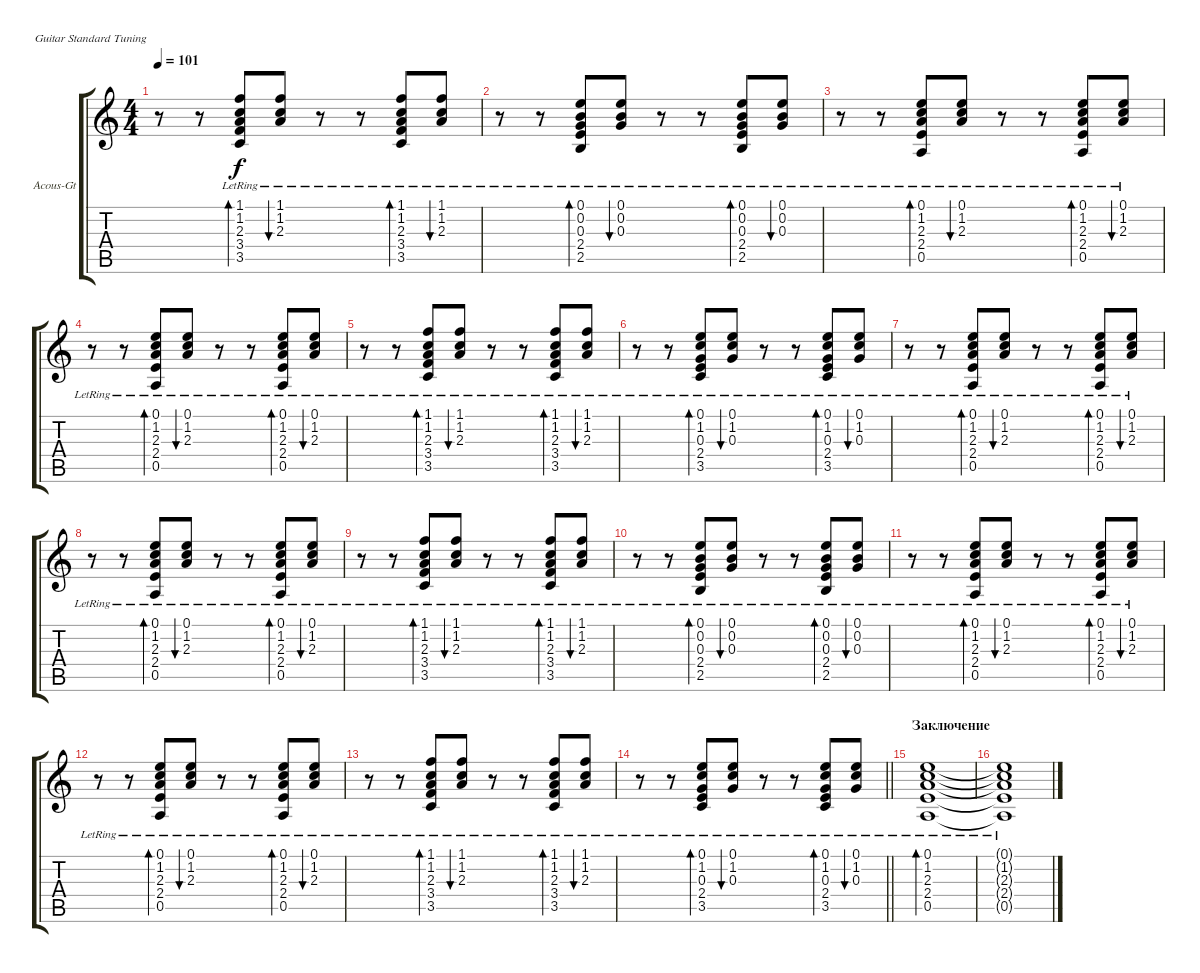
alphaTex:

\bracketExtendMode groupsimilarinstruments
\firstSystemTrackNameOrientation horizontal
\otherSystemsTrackNameOrientation horizontal
\track ("В.Цой (акустика)" "Acous-Gt") {instrument acousticguitarsteel}
\staff {score tabs}
\tuning (E4 B3 G3 D3 A2 E2)
\ts (4 4)
\tempo 101
\clef g2
\ks c
r.8{dy f} r.8 (1.1{lr} 1.2{lr} 2.3{lr} 3.4{lr} 3.5{lr}).8{bd 60} (1.1{lr} 1.2{lr} 2.3{lr}).8{bu 60} r.8 r.8 (1.1{lr} 1.2{lr} 2.3{lr} 3.4{lr} 3.5{lr}).8{bd 60} (1.1{lr} 1.2{lr} 2.3{lr}).8{bu 60} |
r.8 r.8 (0.1{lr} 0.2{lr} 0.3{lr} 2.4{lr} 2.5{lr}).8{bd 60} (0.1{lr} 0.2{lr} 0.3{lr}).8{bu 60} r.8 r.8 (0.1{lr} 0.2{lr} 0.3{lr} 2.4{lr} 2.5{lr}).8{bd 60} (0.1{lr} 0.2{lr} 0.3{lr}).8{bu 60} |
r.8 r.8 (0.1{lr} 1.2{lr} 2.3{lr} 2.4{lr} 0.5{lr}).8{bd 60} (0.1{lr} 1.2{lr} 2.3{lr}).8{bu 60} r.8 r.8 (0.1{lr} 1.2{lr} 2.3{lr} 2.4{lr} 0.5{lr}).8{bd 60} (0.1{lr} 1.2{lr} 2.3{lr}).8{bu 60} |
r.8 r.8 (0.1{lr} 1.2{lr} 2.3{lr} 2.4{lr} 0.5{lr}).8{bd 60} (0.1{lr} 1.2{lr} 2.3{lr}).8{bu 60} r.8 r.8 (0.1{lr} 1.2{lr} 2.3{lr} 2.4{lr} 0.5{lr}).8{bd 60} (0.1{lr} 1.2{lr} 2.3{lr}).8{bu 60} |
r.8 r.8 (1.1{lr} 1.2{lr} 2.3{lr} 3.4{lr} 3.5{lr}).8{bd 60} (1.1{lr} 1.2{lr} 2.3{lr}).8{bu 60} r.8 r.8 (1.1{lr} 1.2{lr} 2.3{lr} 3.4{lr} 3.5{lr}).8{bd 60} (1.1{lr} 1.2{lr} 2.3{lr}).8{bu 60} |
r.8 r.8 (0.1{lr} 1.2{lr} 0.3{lr} 2.4{lr} 3.5{lr}).8{bd 60} (0.1{lr} 1.2{lr} 0.3{lr}).8{bu 60} r.8 r.8 (0.1{lr} 1.2{lr} 0.3{lr} 2.4{lr} 3.5{lr}).8{bd 60} (0.1{lr} 1.2{lr} 0.3{lr}).8{bu 60} |
r.8 r.8 (0.1{lr} 1.2{lr} 2.3{lr} 2.4{lr} 0.5{lr}).8{bd 60} (0.1{lr} 1.2{lr} 2.3{lr}).8{bu 60} r.8 r.8 (0.1{lr} 1.2{lr} 2.3{lr} 2.4{lr} 0.5{lr}).8{bd 60} (0.1{lr} 1.2{lr} 2.3{lr}).8{bu 60} |
r.8 r.8 (0.1{lr} 1.2{lr} 2.3{lr} 2.4{lr} 0.5{lr}).8{bd 60} (0.1{lr} 1.2{lr} 2.3{lr}).8{bu 60} r.8 r.8 (0.1{lr} 1.2{lr} 2.3{lr} 2.4{lr} 0.5{lr}).8{bd 60} (0.1{lr} 1.2{lr} 2.3{lr}).8{bu 60} |
r.8 r.8 (1.1{lr} 1.2{lr} 2.3{lr} 3.4{lr} 3.5{lr}).8{bd 60} (1.1{lr} 1.2{lr} 2.3{lr}).8{bu 60} r.8 r.8 (1.1{lr} 1.2{lr} 2.3{lr} 3.4{lr} 3.5{lr}).8{bd 60} (1.1{lr} 1.2{lr} 2.3{lr}).8{bu 60} |
r.8 r.8 (0.1{lr} 0.2{lr} 0.3{lr} 2.4{lr} 2.5{lr}).8{bd 60} (0.1{lr} 0.2{lr} 0.3{lr}).8{bu 60} r.8 r.8 (0.1{lr} 0.2{lr} 0.3{lr} 2.4{lr} 2.5{lr}).8{bd 60} (0.1{lr} 0.2{lr} 0.3{lr}).8{bu 60} |
r.8 r.8 (0.1{lr} 1.2{lr} 2.3{lr} 2.4{lr} 0.5{lr}).8{bd 60} (0.1{lr} 1.2{lr} 2.3{lr}).8{bu 60} r.8 r.8 (0.1{lr} 1.2{lr} 2.3{lr} 2.4{lr} 0.5{lr}).8{bd 60} (0.1{lr} 1.2{lr} 2.3{lr}).8{bu 60} |
r.8 r.8 (0.1{lr} 1.2{lr} 2.3{lr} 2.4{lr} 0.5{lr}).8{bd 60} (0.1{lr} 1.2{lr} 2.3{lr}).8{bu 60} r.8 r.8 (0.1{lr} 1.2{lr} 2.3{lr} 2.4{lr} 0.5{lr}).8{bd 60} (0.1{lr} 1.2{lr} 2.3{lr}).8{bu 60} |
r.8 r.8 (1.1{lr} 1.2{lr} 2.3{lr} 3.4{lr} 3.5{lr}).8{bd 60} (1.1{lr} 1.2{lr} 2.3{lr}).8{bu 60} r.8 r.8 (1.1{lr} 1.2{lr} 2.3{lr} 3.4{lr} 3.5{lr}).8{bd 60} (1.1{lr} 1.2{lr} 2.3{lr}).8{bu 60} |
\barLineRight lightlight
r.8 r.8 (0.1{lr} 1.2{lr} 0.3{lr} 2.4{lr} 3.5{lr}).8{bd 60} (0.1{lr} 1.2{lr} 0.3{lr}).8{bu 60} r.8 r.8 (0.1{lr} 1.2{lr} 0.3{lr} 2.4{lr} 3.5{lr}).8{bd 60} (0.1{lr} 1.2{lr} 0.3{lr}).8{bu 60} |
\section ("" "Заключение")
(0.1{lr} 1.2{lr} 2.3{lr} 2.4{lr} 0.5{lr}).1{bd 60} |
(0.1{lr t} 1.2{lr t} 2.3{lr t} 2.4{lr t} 0.5{lr t}).1
